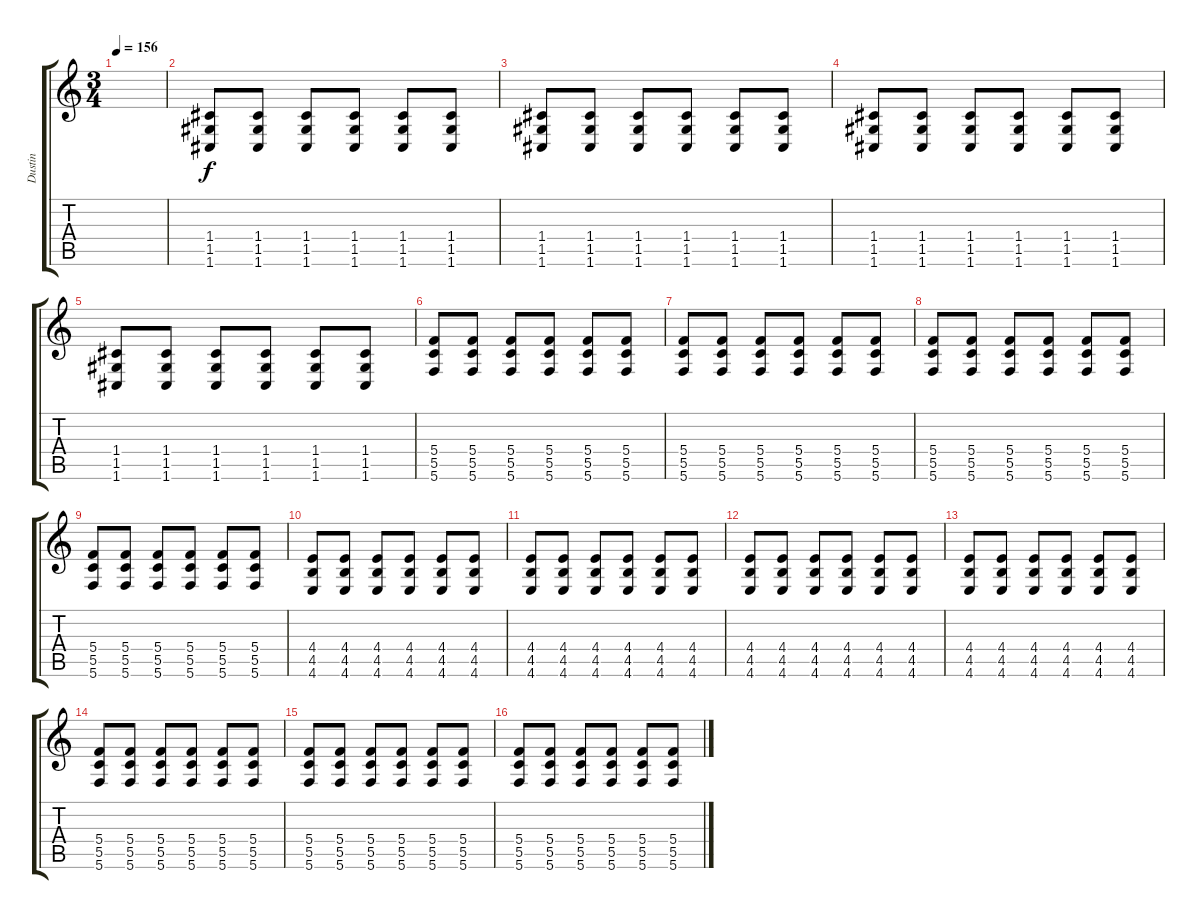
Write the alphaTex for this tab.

\track ("Dustin" "Dustin") {instrument distortionguitar}
\staff {score tabs}
\tuning (D4 A3 F3 C3 G2 C2) {hide}
\ts (3 4)
\tempo 156
\clef g2
\ks c
|
(1.4 1.5 1.6).8 (1.4 1.5 1.6).8 (1.4 1.5 1.6).8 (1.4 1.5 1.6).8 (1.4 1.5 1.6).8 (1.4 1.5 1.6).8 |
(1.4 1.5 1.6).8 (1.4 1.5 1.6).8 (1.4 1.5 1.6).8 (1.4 1.5 1.6).8 (1.4 1.5 1.6).8 (1.4 1.5 1.6).8 |
(1.4 1.5 1.6).8 (1.4 1.5 1.6).8 (1.4 1.5 1.6).8 (1.4 1.5 1.6).8 (1.4 1.5 1.6).8 (1.4 1.5 1.6).8 |
(1.4 1.5 1.6).8 (1.4 1.5 1.6).8 (1.4 1.5 1.6).8 (1.4 1.5 1.6).8 (1.4 1.5 1.6).8 (1.4 1.5 1.6).8 |
(5.4 5.5 5.6).8 (5.4 5.5 5.6).8 (5.4 5.5 5.6).8 (5.4 5.5 5.6).8 (5.4 5.5 5.6).8 (5.4 5.5 5.6).8 |
(5.4 5.5 5.6).8 (5.4 5.5 5.6).8 (5.4 5.5 5.6).8 (5.4 5.5 5.6).8 (5.4 5.5 5.6).8 (5.4 5.5 5.6).8 |
(5.4 5.5 5.6).8 (5.4 5.5 5.6).8 (5.4 5.5 5.6).8 (5.4 5.5 5.6).8 (5.4 5.5 5.6).8 (5.4 5.5 5.6).8 |
(5.4 5.5 5.6).8 (5.4 5.5 5.6).8 (5.4 5.5 5.6).8 (5.4 5.5 5.6).8 (5.4 5.5 5.6).8 (5.4 5.5 5.6).8 |
(4.4 4.5 4.6).8 (4.4 4.5 4.6).8 (4.4 4.5 4.6).8 (4.4 4.5 4.6).8 (4.4 4.5 4.6).8 (4.4 4.5 4.6).8 |
(4.4 4.5 4.6).8 (4.4 4.5 4.6).8 (4.4 4.5 4.6).8 (4.4 4.5 4.6).8 (4.4 4.5 4.6).8 (4.4 4.5 4.6).8 |
(4.4 4.5 4.6).8 (4.4 4.5 4.6).8 (4.4 4.5 4.6).8 (4.4 4.5 4.6).8 (4.4 4.5 4.6).8 (4.4 4.5 4.6).8 |
(4.4 4.5 4.6).8 (4.4 4.5 4.6).8 (4.4 4.5 4.6).8 (4.4 4.5 4.6).8 (4.4 4.5 4.6).8 (4.4 4.5 4.6).8 |
(5.4 5.5 5.6).8 (5.4 5.5 5.6).8 (5.4 5.5 5.6).8 (5.4 5.5 5.6).8 (5.4 5.5 5.6).8 (5.4 5.5 5.6).8 |
(5.4 5.5 5.6).8 (5.4 5.5 5.6).8 (5.4 5.5 5.6).8 (5.4 5.5 5.6).8 (5.4 5.5 5.6).8 (5.4 5.5 5.6).8 |
(5.4 5.5 5.6).8 (5.4 5.5 5.6).8 (5.4 5.5 5.6).8 (5.4 5.5 5.6).8 (5.4 5.5 5.6).8 (5.4 5.5 5.6).8
